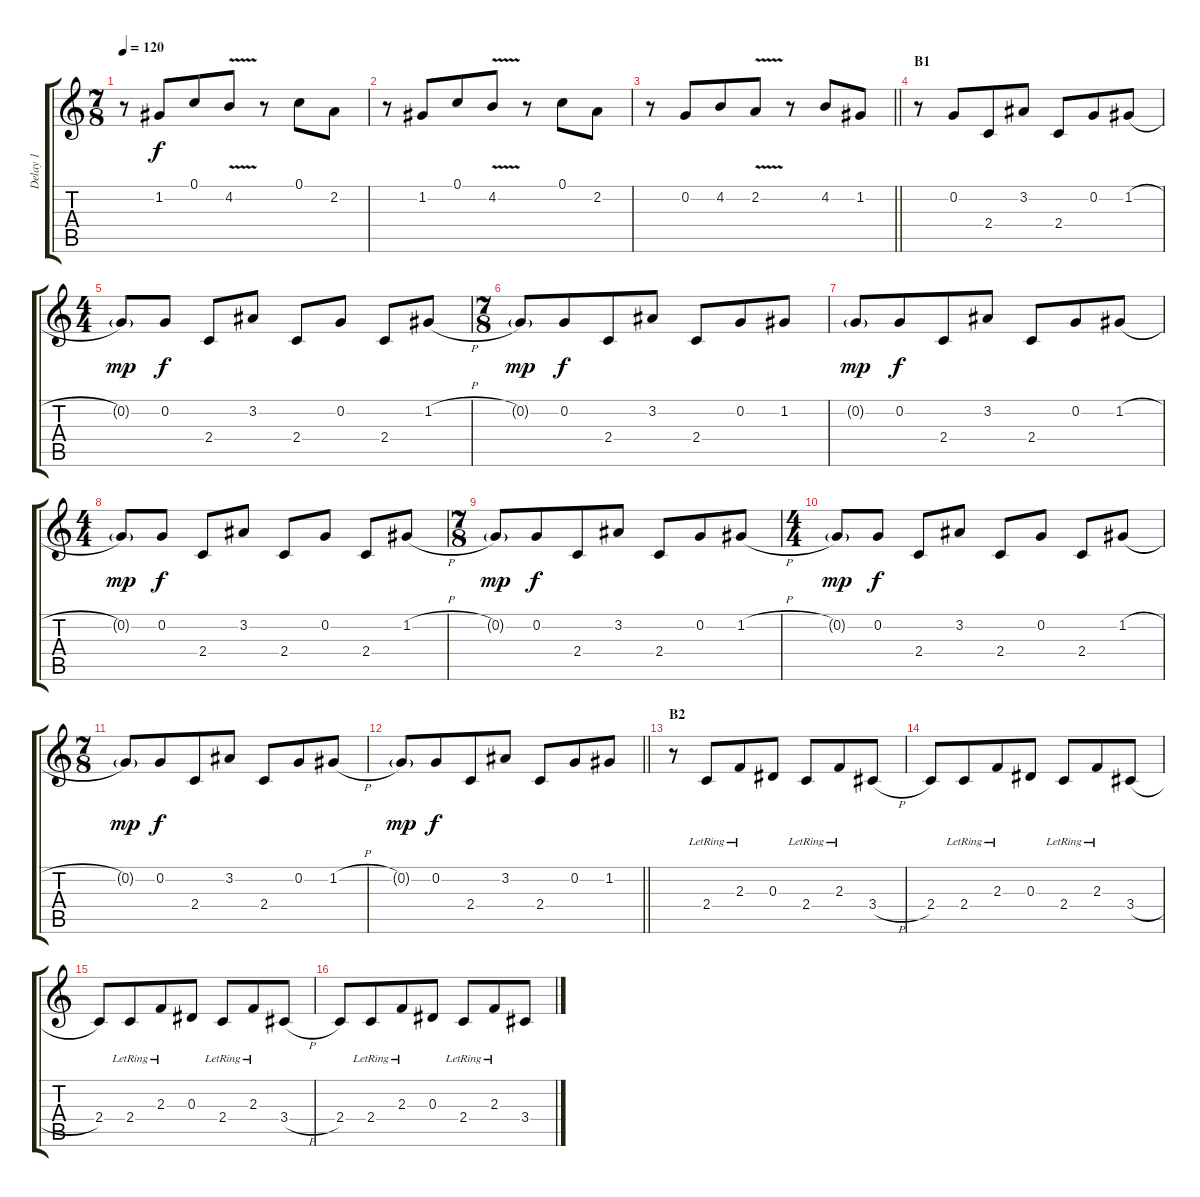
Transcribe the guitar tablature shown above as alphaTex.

\track ("Delay 1" "Delay 1") {instrument overdrivenguitar}
\staff {score tabs}
\tuning (C4 G3 Eb3 Bb2 F2 C2) {hide}
\ts (7 8)
\tempo 120
\clef g2
\ks c
r.8{dy f} 1.2.8 0.1.8 4.2{v}.8 r.8 0.1.8 2.2.8 |
r.8 1.2.8 0.1.8 4.2{v}.8 r.8 0.1.8 2.2.8 |
\barLineRight lightlight
r.8 0.2.8 4.2.8 2.2{v}.8 r.8 4.2.8 1.2.8 |
\section ("" "B1")
r.8 0.2.8 2.4.8 3.2.8 2.4.8 0.2.8 1.2{h}.8 |
\ts (4 4)
0.2{g}.8{dy mp} 0.2.8{dy f} 2.4.8 3.2.8 2.4.8 0.2.8 2.4.8 1.2{h}.8 |
\ts (7 8)
0.2{g}.8{dy mp} 0.2.8{dy f} 2.4.8 3.2.8 2.4.8 0.2.8 1.2.8 |
0.2{g}.8{dy mp} 0.2.8{dy f} 2.4.8 3.2.8 2.4.8 0.2.8 1.2{h}.8 |
\ts (4 4)
0.2{g}.8{dy mp} 0.2.8{dy f} 2.4.8 3.2.8 2.4.8 0.2.8 2.4.8 1.2{h}.8 |
\ts (7 8)
0.2{g}.8{dy mp} 0.2.8{dy f} 2.4.8 3.2.8 2.4.8 0.2.8 1.2{h}.8 |
\ts (4 4)
0.2{g}.8{dy mp} 0.2.8{dy f} 2.4.8 3.2.8 2.4.8 0.2.8 2.4.8 1.2{h}.8 |
\ts (7 8)
0.2{g}.8{dy mp} 0.2.8{dy f} 2.4.8 3.2.8 2.4.8 0.2.8 1.2{h}.8 |
\barLineRight lightlight
0.2{g}.8{dy mp} 0.2.8{dy f} 2.4.8 3.2.8 2.4.8 0.2.8 1.2.8 |
\section ("" "B2")
r.8 2.4{lr}.8 2.3{lr}.8 0.3.8 2.4{lr}.8 2.3{lr}.8 3.4{h}.8 |
2.4.8 2.4{lr}.8 2.3{lr}.8 0.3.8 2.4{lr}.8 2.3{lr}.8 3.4{h}.8 |
2.4.8 2.4{lr}.8 2.3{lr}.8 0.3.8 2.4{lr}.8 2.3{lr}.8 3.4{h}.8 |
2.4.8 2.4{lr}.8 2.3{lr}.8 0.3.8 2.4{lr}.8 2.3{lr}.8 3.4{h}.8
